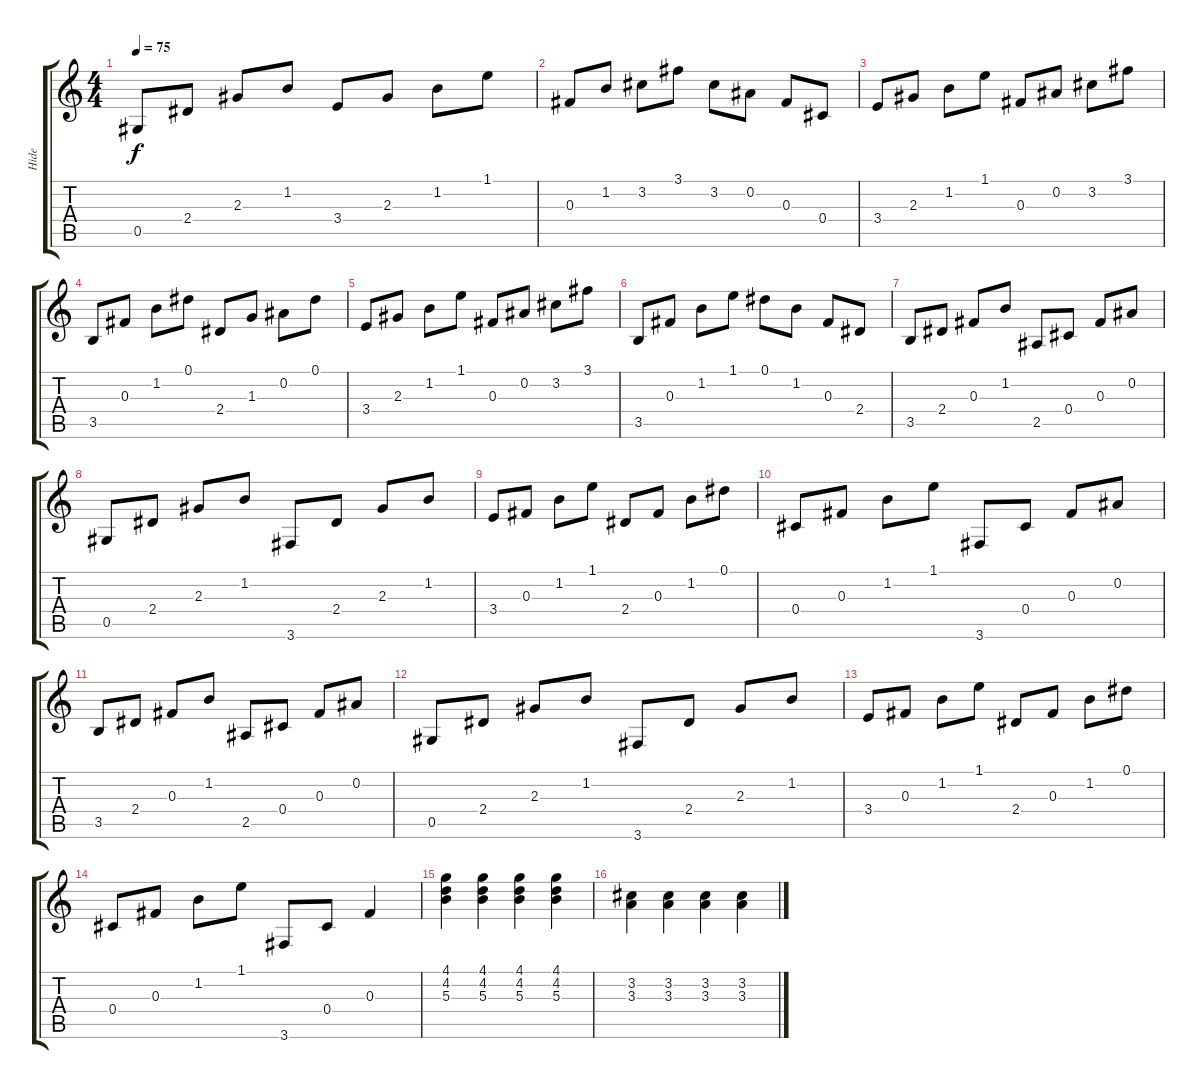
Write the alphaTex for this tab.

\track ("Hide" "Hide") {instrument distortionguitar}
\staff {score tabs}
\tuning (Eb4 Bb3 Gb3 Db3 Ab2 Eb2) {hide}
\ts (4 4)
\tempo 75
\clef g2
\ks c
0.5.8{dy f} 2.4.8 2.3.8 1.2.8 3.4.8 2.3.8 1.2.8 1.1.8 |
0.3.8 1.2.8 3.2.8 3.1.8 3.2.8 0.2.8 0.3.8 0.4.8 |
3.4.8 2.3.8 1.2.8 1.1.8 0.3.8 0.2.8 3.2.8 3.1.8 |
3.5.8 0.3.8 1.2.8 0.1.8 2.4.8 1.3.8 0.2.8 0.1.8 |
3.4.8 2.3.8 1.2.8 1.1.8 0.3.8 0.2.8 3.2.8 3.1.8 |
3.5.8 0.3.8 1.2.8 1.1.8 0.1.8 1.2.8 0.3.8 2.4.8 |
3.5.8 2.4.8 0.3.8 1.2.8 2.5.8 0.4.8 0.3.8 0.2.8 |
0.5.8 2.4.8 2.3.8 1.2.8 3.6.8 2.4.8 2.3.8 1.2.8 |
3.4.8 0.3.8 1.2.8 1.1.8 2.4.8 0.3.8 1.2.8 0.1.8 |
0.4.8 0.3.8 1.2.8 1.1.8 3.6.8 0.4.8 0.3.8 0.2.8 |
3.5.8 2.4.8 0.3.8 1.2.8 2.5.8 0.4.8 0.3.8 0.2.8 |
0.5.8 2.4.8 2.3.8 1.2.8 3.6.8 2.4.8 2.3.8 1.2.8 |
3.4.8 0.3.8 1.2.8 1.1.8 2.4.8 0.3.8 1.2.8 0.1.8 |
0.4.8 0.3.8 1.2.8 1.1.8 3.6.8 0.4.8 0.3.4 |
(4.1 4.2 5.3).4 (4.1 4.2 5.3).4 (4.1 4.2 5.3).4 (4.1 4.2 5.3).4 |
(3.2 3.3).4 (3.2 3.3).4 (3.2 3.3).4 (3.2 3.3).4
